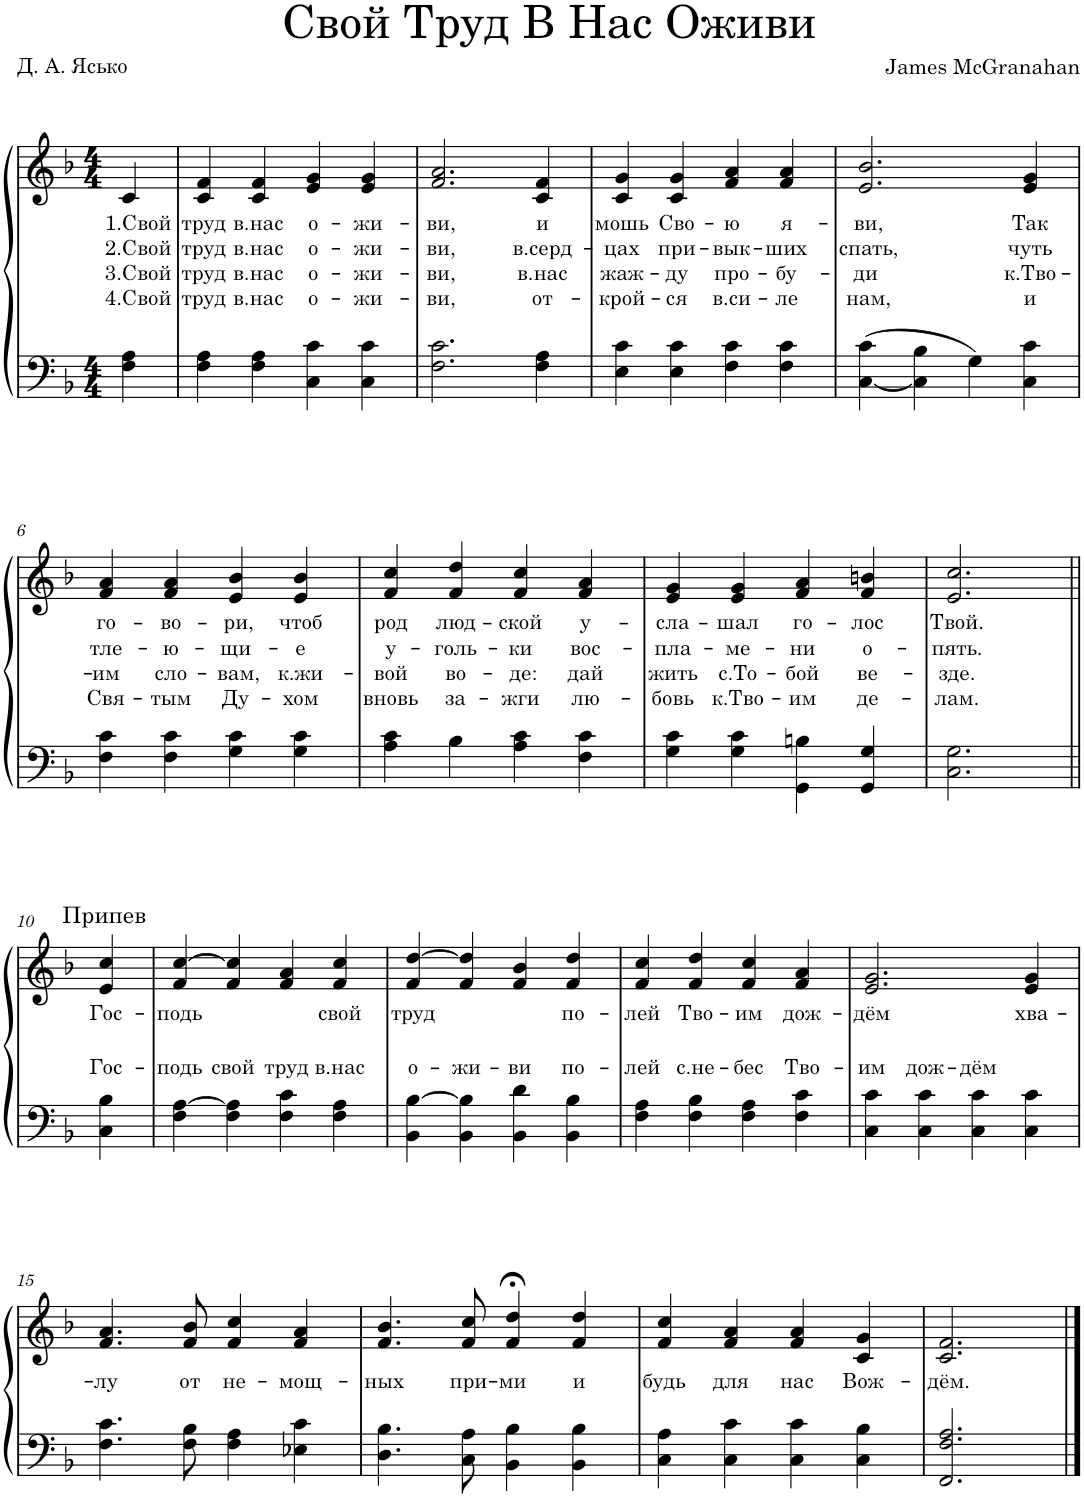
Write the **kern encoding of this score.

**kern	**text	**kern	**text	**text	**text	**text
*part1	*part1	*part1	*part1	*part1	*part1	*part1
*staff2	*staff2	*staff1	*staff1	*staff1	*staff1	*staff1
*I"Piano	*	*	*	*	*	*
*I'Pno.	*	*	*	*	*	*
*clefF4	*	*clefG2	*	*	*	*
*k[b-]	*	*k[b-]	*	*	*	*
*M4/4	*	*M4/4	*	*	*	*
=1	=1	=1	=1	=1	=1	=1
!	!	!	!LO:LY:b	!LO:LY:b	!LO:LY:b	!LO:LY:b
4F\ 4A\	.	4c/	1.Свой	2.Свой	3.Свой	4.Свой
=2	=2	=2	=2	=2	=2	=2
!	!	!	!LO:LY:b	!LO:LY:b	!LO:LY:b	!LO:LY:b
4F\ 4A\	.	4c/ 4f/	труд	труд	труд	труд
!	!	!	!LO:LY:b	!LO:LY:b	!LO:LY:b	!LO:LY:b
4F\ 4A\	.	4c/ 4f/	в.нас	в.нас	в.нас	в.нас
!	!	!	!LO:LY:b	!LO:LY:b	!LO:LY:b	!LO:LY:b
4C\ 4c\	.	4e/ 4g/	о-	о-	о-	о-
!	!	!	!LO:LY:b	!LO:LY:b	!LO:LY:b	!LO:LY:b
4C\ 4c\	.	4e/ 4g/	-жи-	-жи-	-жи-	-жи-
=3	=3	=3	=3	=3	=3	=3
!	!	!	!LO:LY:b	!LO:LY:b	!LO:LY:b	!LO:LY:b
2.F\ 2.c\	.	2.f/ 2.a/	-ви,	-ви,	-ви,	-ви,
!	!	!	!LO:LY:b	!LO:LY:b	!LO:LY:b	!LO:LY:b
4F\ 4A\	.	4c/ 4f/	и	в.серд-	в.нас	от-
=4	=4	=4	=4	=4	=4	=4
!	!	!	!LO:LY:b	!LO:LY:b	!LO:LY:b	!LO:LY:b
4E\ 4c\	.	4c/ 4g/	мошь	-цах	жаж-	-крой-
!	!	!	!LO:LY:b	!LO:LY:b	!LO:LY:b	!LO:LY:b
4E\ 4c\	.	4c/ 4g/	Сво-	при-	-ду	-ся
!	!	!	!LO:LY:b	!LO:LY:b	!LO:LY:b	!LO:LY:b
4F\ 4c\	.	4f/ 4a/	-ю	-вык-	про-	в.си-
!	!	!	!LO:LY:b	!LO:LY:b	!LO:LY:b	!LO:LY:b
4F\ 4c\	.	4f/ 4a/	я-	-ших	-бу-	-ле
=5	=5	=5	=5	=5	=5	=5
!	!	!	!LO:LY:b	!LO:LY:b	!LO:LY:b	!LO:LY:b
[4C\ 4c\	.	2.e/ 2.b-/	-ви,	спать,	-ди	нам,
4C\] 4B-\	.	.	.	.	.	.
4G\	.	.	.	.	.	.
!	!	!	!LO:LY:b	!LO:LY:b	!LO:LY:b	!LO:LY:b
4C\ 4c\	.	4e/ 4g/	Taк	чуть	к.Тво-	и
!!LO:LB:g=z
=6	=6	=6	=6	=6	=6	=6
!	!	!	!LO:LY:b	!LO:LY:b	!LO:LY:b	!LO:LY:b
4F\ 4c\	.	4f/ 4a/	гo-	тле-	-им	Свя-
!	!	!	!LO:LY:b	!LO:LY:b	!LO:LY:b	!LO:LY:b
4F\ 4c\	.	4f/ 4a/	-во-	-ю-	сло-	-тым
!	!	!	!LO:LY:b	!LO:LY:b	!LO:LY:b	!LO:LY:b
4G\ 4c\	.	4e/ 4b-/	-ри,	-щи-	-вам,	Ду-
!	!	!	!LO:LY:b	!LO:LY:b	!LO:LY:b	!LO:LY:b
4G\ 4c\	.	4e/ 4b-/	чтоб	-е	к.жи-	-хом
=7	=7	=7	=7	=7	=7	=7
!	!	!	!LO:LY:b	!LO:LY:b	!LO:LY:b	!LO:LY:b
4A\ 4c\	.	4f/ 4cc/	род	у-	-вой	вновь
!	!	!	!LO:LY:b	!LO:LY:b	!LO:LY:b	!LO:LY:b
4B-\	.	4f/ 4dd/	люд-	-голь-	во-	за-
!	!	!	!LO:LY:b	!LO:LY:b	!LO:LY:b	!LO:LY:b
4A\ 4c\	.	4f/ 4cc/	-ской	-ки	-де:	-жги
!	!	!	!LO:LY:b	!LO:LY:b	!LO:LY:b	!LO:LY:b
4F\ 4c\	.	4f/ 4a/	у-	вoc-	дай	лю-
=8	=8	=8	=8	=8	=8	=8
!	!	!	!LO:LY:b	!LO:LY:b	!LO:LY:b	!LO:LY:b
4G\ 4c\	.	4e/ 4g/	-сла-	-пла-	жить	-бовь
!	!	!	!LO:LY:b	!LO:LY:b	!LO:LY:b	!LO:LY:b
4G\ 4c\	.	4e/ 4g/	-шал	-мe-	с.То-	к.Тво-
!	!	!	!LO:LY:b	!LO:LY:b	!LO:LY:b	!LO:LY:b
4GG\ 4Bn\	.	4f/ 4a/	го-	-ни	-бой	-им
!	!	!	!LO:LY:b	!LO:LY:b	!LO:LY:b	!LO:LY:b
4GG/ 4G/	.	4f/ 4bn/	-лос	о-	ве-	де-
=9	=9	=9	=9	=9	=9	=9
!	!	!	!LO:LY:b	!LO:LY:b	!LO:LY:b	!LO:LY:b
2.C\ 2.G\	.	2.e/ 2.cc/	Твой.	-пять.	-зде.	-лам.
!!LO:LB:g=z
=10||	=10||	=10||	=10||	=10||	=10||	=10||
!	!	!LO:TX:a:t=Припев	!	!	!	!
!	!LO:LY:a	!	!LO:LY:b	!	!	!
4C\ 4B-\	Гос-	4e/ 4cc/	Гос-	.	.	.
=11	=11	=11	=11	=11	=11	=11
!	!LO:LY:a	!	!LO:LY:b	!	!	!
4F\ [4A\	-подь	4f/ [4cc/	-подь	.	.	.
!	!LO:LY:a	!	!	!	!	!
4F\ 4A\]	свой	4f/ 4cc/]	.	.	.	.
!	!LO:LY:a	!	!	!	!	!
4F\ 4c\	труд	4f/ 4a/	.	.	.	.
!	!LO:LY:a	!	!LO:LY:b	!	!	!
4F\ 4A\	в.нас	4f/ 4cc/	свой	.	.	.
=12	=12	=12	=12	=12	=12	=12
!	!LO:LY:a	!	!LO:LY:b	!	!	!
4BB-\ [4B-\	о-	4f/ [4dd/	труд	.	.	.
!	!LO:LY:a	!	!	!	!	!
4BB-\ 4B-\]	-жи-	4f/ 4dd/]	.	.	.	.
!	!LO:LY:a	!	!	!	!	!
4BB-\ 4d\	-ви	4f/ 4b-/	.	.	.	.
!	!LO:LY:a	!	!LO:LY:b	!	!	!
4BB-\ 4B-\	по-	4f/ 4dd/	по-	.	.	.
=13	=13	=13	=13	=13	=13	=13
!	!LO:LY:a	!	!LO:LY:b	!	!	!
4F\ 4A\	-лей	4f/ 4cc/	-лей	.	.	.
!	!LO:LY:a	!	!LO:LY:b	!	!	!
4F\ 4B-\	с.не-	4f/ 4dd/	Тво-	.	.	.
!	!LO:LY:a	!	!LO:LY:b	!	!	!
4F\ 4A\	-бес	4f/ 4cc/	-им	.	.	.
!	!LO:LY:a	!	!LO:LY:b	!	!	!
4F\ 4c\	Тво-	4f/ 4a/	дож-	.	.	.
=14	=14	=14	=14	=14	=14	=14
!	!LO:LY:a	!	!LO:LY:b	!	!	!
4C\ 4c\	-им	2.e/ 2.g/	-дём	.	.	.
!	!LO:LY:a	!	!	!	!	!
4C\ 4c\	дож-	.	.	.	.	.
!	!LO:LY:a	!	!	!	!	!
4C\ 4c\	-дём	.	.	.	.	.
!	!	!	!LO:LY:b	!	!	!
4C\ 4c\	.	4e/ 4g/	хва-	.	.	.
!!LO:LB:g=z
=15	=15	=15	=15	=15	=15	=15
!	!	!	!LO:LY:b	!	!	!
4.F\ 4.c\	.	4.f/ 4.a/	-лу	.	.	.
!	!	!	!LO:LY:b	!	!	!
8F\ 8B-\	.	8f/ 8b-/	от	.	.	.
!	!	!	!LO:LY:b	!	!	!
4F\ 4A\	.	4f/ 4cc/	не-	.	.	.
!	!	!	!LO:LY:b	!	!	!
4E-X\ 4c\	.	4f/ 4a/	-мощ-	.	.	.
=16	=16	=16	=16	=16	=16	=16
!	!	!	!LO:LY:b	!	!	!
4.D\ 4.B-\	.	4.f/ 4.b-/	-ных	.	.	.
!	!	!	!LO:LY:b	!	!	!
8C\ 8A\	.	8f/ 8cc/	при-	.	.	.
!	!	!	!LO:LY:b	!	!	!
4BB-\ 4B-\	.	4f/;< 4dd/;<	-ми	.	.	.
!	!	!	!LO:LY:b	!	!	!
4BB-\ 4B-\	.	4f/ 4dd/	и	.	.	.
=17	=17	=17	=17	=17	=17	=17
!	!	!	!LO:LY:b	!	!	!
4C\ 4A\	.	4f/ 4cc/	будь	.	.	.
!	!	!	!LO:LY:b	!	!	!
4C\ 4c\	.	4f/ 4a/	для	.	.	.
!	!	!	!LO:LY:b	!	!	!
4C\ 4c\	.	4f/ 4a/	нас	.	.	.
!	!	!	!LO:LY:b	!	!	!
4C\ 4B-\	.	4c/ 4g/	Вож-	.	.	.
=18	=18	=18	=18	=18	=18	=18
!	!	!	!LO:LY:b	!	!	!
2.FF/ 2.F/ 2.A/	.	2.c/ 2.f/	-дём.	.	.	.
==	==	==	==	==	==	==
*-	*-	*-	*-	*-	*-	*-
